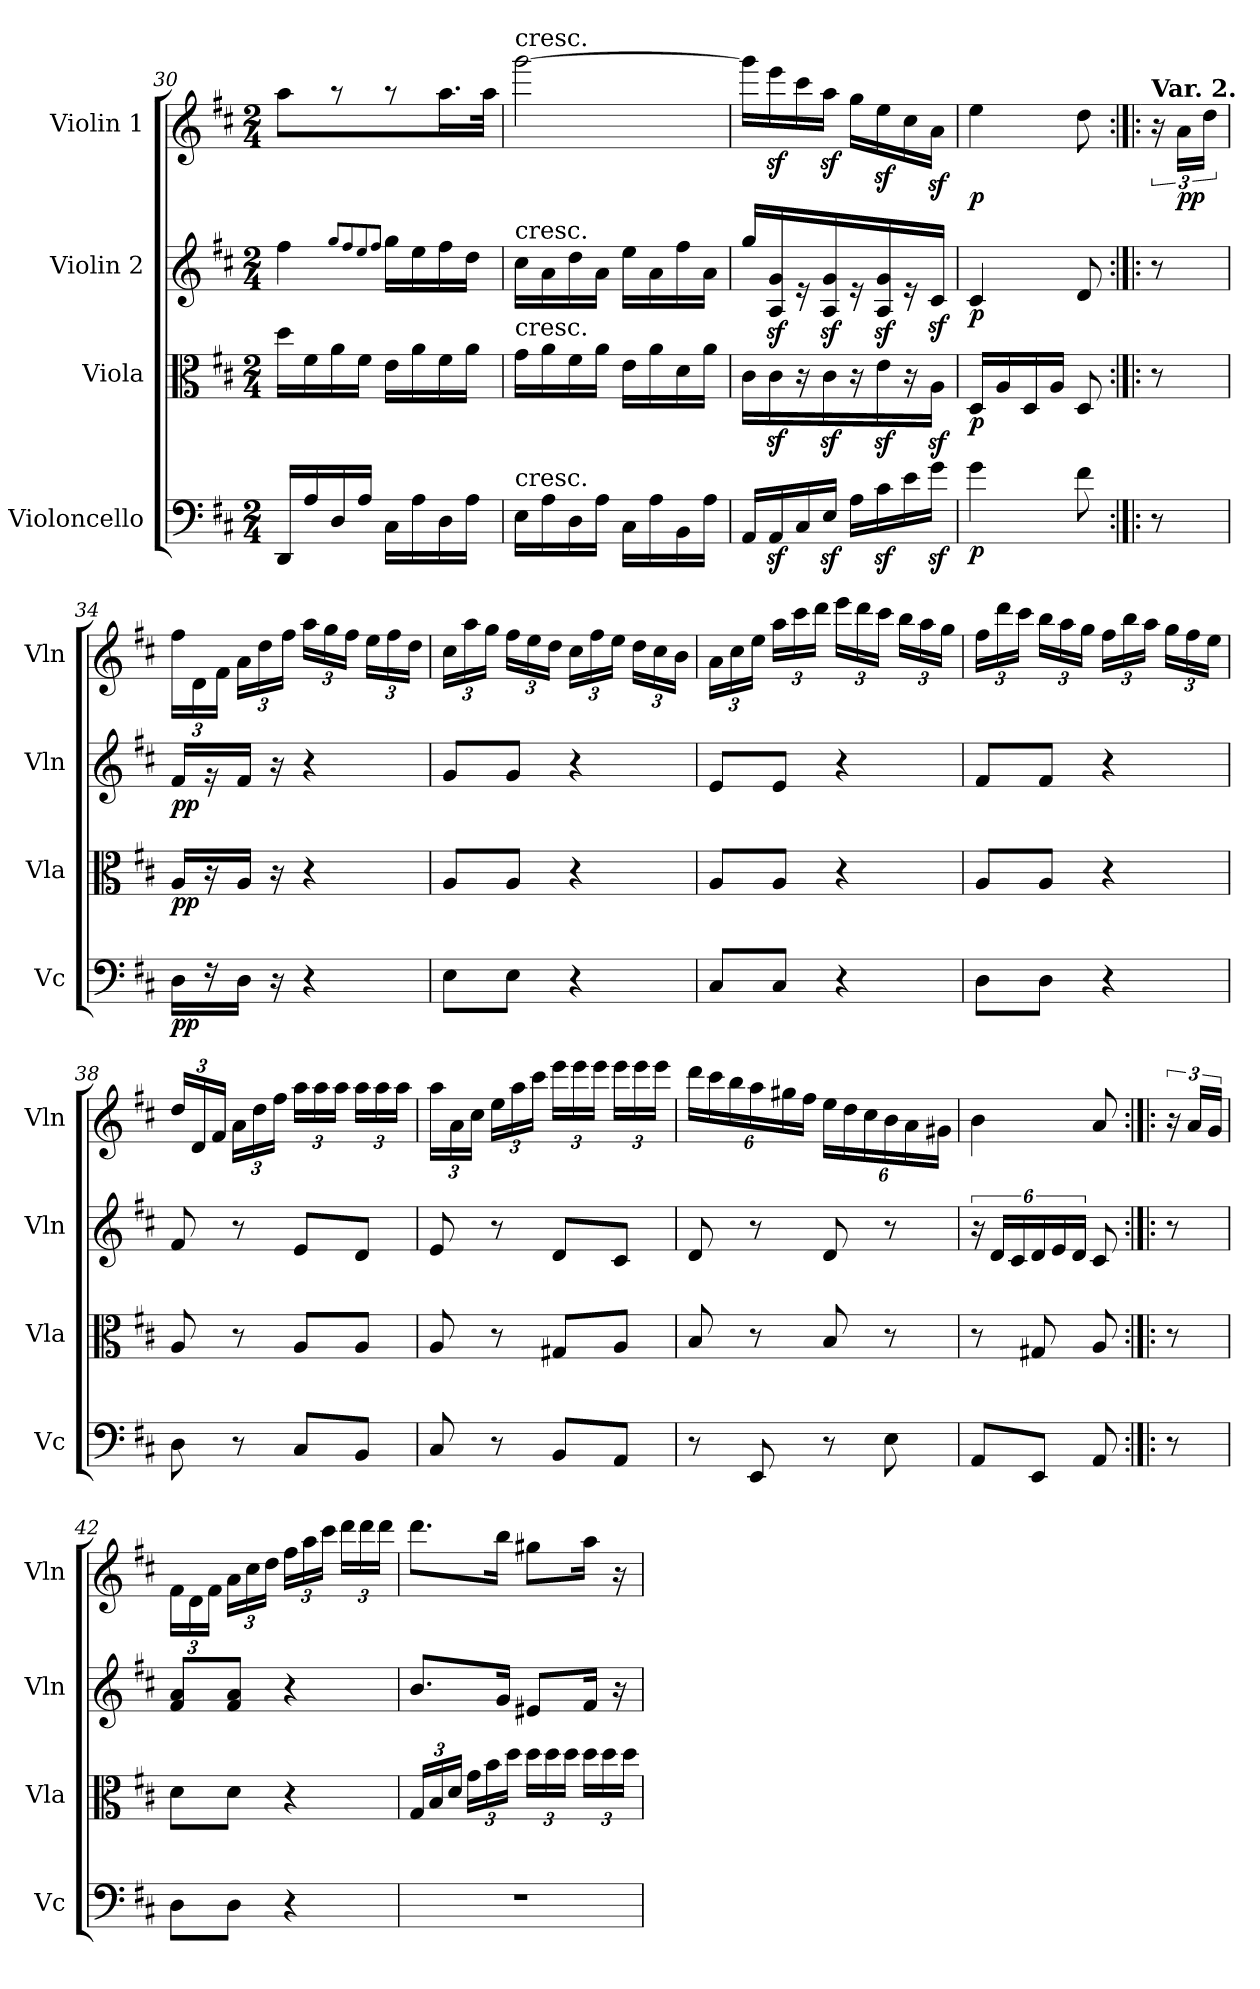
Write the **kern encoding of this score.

**kern	**dynam	**kern	**dynam	**kern	**dynam	**kern	**dynam
*part4	*part4	*part3	*part3	*part2	*part2	*part1	*part1
*staff4	*staff4	*staff3	*staff3	*staff2	*staff2	*staff1	*staff1
*I"Violoncello	*	*I"Viola	*	*I"Violin 2	*	*I"Violin 1	*
*I'Vc	*	*I'Vla	*	*I'Vln	*	*I'Vln	*
!!LO:PB:g=z
*clefF4	*	*clefC3	*	*clefG2	*	*clefG2	*
*k[f#c#]	*	*k[f#c#]	*	*k[f#c#]	*	*k[f#c#]	*
*D:	*	*D:	*	*D:	*	*D:	*
*M2/4	*	*M2/4	*	*M2/4	*	*M2/4	*
=30	=30	=30	=30	=30	=30	=30	=30
16DD/LL	.	16dd\LL	.	4ff#\	.	8aa\L	.
16A/	.	16f#\	.	.	.	.	.
16D/	.	16a\	.	.	.	8r	.
16A/JJ	.	16f#\JJ	.	.	.	.	.
.	.	.	.	8qgg/L	.	.	.
.	.	.	.	8qff#/	.	.	.
.	.	.	.	8qee/	.	.	.
.	.	.	.	8qff#/J	.	.	.
16C#\LL	.	16e\LL	.	16gg\LL	.	8r	.
16A\	.	16a\	.	16ee\	.	.	.
16D\	.	16f#\	.	16ff#\	.	16.aa\L	.
16A\JJ	.	16a\JJ	.	16dd\JJ	.	.	.
.	.	.	.	.	.	32aa\JJk	.
!!LO:PB:g=z
=31	=31	=31	=31	=31	=31	=31	=31
!	!	!	!	!	!	!LO:TX:a:t=cresc.	!
!	!	!	!	!LO:TX:a:t=cresc.	!	!	!
!	!	!LO:TX:a:t=cresc.	!	!	!	!	!
!LO:TX:a:t=cresc.	!	!	!	!	!	!	!
16E\LL	.	16g\LL	.	16cc#\LL	.	[2ggg\	.
16A\	.	16a\	.	16a\	.	.	.
16D\	.	16f#\	.	16dd\	.	.	.
16A\JJ	.	16a\JJ	.	16a\JJ	.	.	.
16C#\LL	.	16e\LL	.	16ee\LL	.	.	.
16A\	.	16a\	.	16a\	.	.	.
16BB\	.	16d\	.	16ff#\	.	.	.
16A\JJ	.	16a\JJ	.	16a\JJ	.	.	.
=32	=32	=32	=32	=32	=32	=32	=32
16AA/LL	.	16c#\LL	.	16gg/LL	.	16ggg\LL]	.
16AAz</	.	16c#z<\J	.	16A/z< 16g/z<J	.	16eeez<\	.
16C#/	.	16r	.	16r	.	16ccc#\	.
16Ez</JJ	.	16c#z<\k	.	16A/z< 16g/z<k	.	16aaz<\JJ	.
16A\LL	.	16r	.	16r	.	16gg\LL	.
16c#z<\	.	16ez<\k	.	16A/z< 16g/z<k	.	16eez<\	.
16e\	.	16r	.	16r	.	16cc#\	.
16gz<\JJ	.	16Az<\Jk	.	16c#z</Jk	.	16az<\JJ	.
=33	=33	=33	=33	=33	=33	=33	=33
!	!LO:DY:b	!	!LO:DY:b	!	!LO:DY:b	!	!LO:DY:b
4g\	p	16D/LL	p	4c#/	p	4ee\	p
.	.	16A/	.	.	.	.	.
.	.	16D/	.	.	.	.	.
.	.	16A/JJ	.	.	.	.	.
8f#\	.	8D/	.	8d/	.	8dd\	.
=33X4:|!|:	=33X4:|!|:	=33X4:|!|:	=33X4:|!|:	=33X4:|!|:	=33X4:|!|:	=33X4:|!|:	=33X4:|!|:
!	!	!	!	!	!	!LO:TX:a:B:t=Var. 2.	!
8r	.	8r	.	8r	.	24r	.
!	!	!	!	!	!	!	!LO:DY:b
.	.	.	.	.	.	24a\LL	pp
.	.	.	.	.	.	24dd\JJ	.
!!LO:LB:g=z
=34	=34	=34	=34	=34	=34	=34	=34
*	*	*	*	*	*	*Xbrackettup	*
!	!LO:DY:b	!	!LO:DY:b	!	!LO:DY:b	!	!
16D\KL	pp	16A/KL	pp	16f#/KL	pp	24ff#\LL	.
.	.	.	.	.	.	24d\	.
16r	.	16r	.	16r	.	.	.
.	.	.	.	.	.	24f#\JJ	.
16D\Jk	.	16A/Jk	.	16f#/Jk	.	24a\LL	.
.	.	.	.	.	.	24dd\	.
16r	.	16r	.	16r	.	.	.
.	.	.	.	.	.	24ff#\JJ	.
4r	.	4r	.	4r	.	24aa\LL	.
.	.	.	.	.	.	24gg\	.
.	.	.	.	.	.	24ff#\JJ	.
.	.	.	.	.	.	24ee\LL	.
.	.	.	.	.	.	24ff#\	.
.	.	.	.	.	.	24dd\JJ	.
!!LO:PB:g=z
=35	=35	=35	=35	=35	=35	=35	=35
8E\L	.	8A/L	.	8g/L	.	24cc#\LL	.
.	.	.	.	.	.	24aa\	.
.	.	.	.	.	.	24gg\JJ	.
8E\J	.	8A/J	.	8g/J	.	24ff#\LL	.
.	.	.	.	.	.	24ee\	.
.	.	.	.	.	.	24dd\JJ	.
4r	.	4r	.	4r	.	24cc#\LL	.
.	.	.	.	.	.	24ff#\	.
.	.	.	.	.	.	24ee\JJ	.
.	.	.	.	.	.	24dd\LL	.
.	.	.	.	.	.	24cc#\	.
.	.	.	.	.	.	24b\JJ	.
=36	=36	=36	=36	=36	=36	=36	=36
8C#/L	.	8A/L	.	8e/L	.	24a\LL	.
.	.	.	.	.	.	24cc#\	.
.	.	.	.	.	.	24ee\JJ	.
8C#/J	.	8A/J	.	8e/J	.	24aa\LL	.
.	.	.	.	.	.	24ccc#\	.
.	.	.	.	.	.	24ddd\JJ	.
4r	.	4r	.	4r	.	24eee\LL	.
.	.	.	.	.	.	24ddd\	.
.	.	.	.	.	.	24ccc#\JJ	.
.	.	.	.	.	.	24bb\LL	.
.	.	.	.	.	.	24aa\	.
.	.	.	.	.	.	24gg\JJ	.
!!LO:LB:g=z
=37	=37	=37	=37	=37	=37	=37	=37
8D\L	.	8A/L	.	8f#/L	.	24ff#\LL	.
.	.	.	.	.	.	24ddd\	.
.	.	.	.	.	.	24ccc#\JJ	.
8D\J	.	8A/J	.	8f#/J	.	24bb\LL	.
.	.	.	.	.	.	24aa\	.
.	.	.	.	.	.	24gg\JJ	.
4r	.	4r	.	4r	.	24ff#\LL	.
.	.	.	.	.	.	24bb\	.
.	.	.	.	.	.	24aa\JJ	.
.	.	.	.	.	.	24gg\LL	.
.	.	.	.	.	.	24ff#\	.
.	.	.	.	.	.	24ee\JJ	.
!!LO:PB:g=z
=38	=38	=38	=38	=38	=38	=38	=38
8D\	.	8A/	.	8f#/	.	24dd/LL	.
.	.	.	.	.	.	24d/	.
.	.	.	.	.	.	24f#/JJ	.
8r	.	8r	.	8r	.	24a\LL	.
.	.	.	.	.	.	24dd\	.
.	.	.	.	.	.	24ff#\JJ	.
8C#/L	.	8A/L	.	8e/L	.	24aa\LL	.
.	.	.	.	.	.	24aa\	.
.	.	.	.	.	.	24aa\JJ	.
8BB/J	.	8A/J	.	8d/J	.	24aa\LL	.
.	.	.	.	.	.	24aa\	.
.	.	.	.	.	.	24aa\JJ	.
=39	=39	=39	=39	=39	=39	=39	=39
8C#/	.	8A/	.	8e/	.	24aa\LL	.
.	.	.	.	.	.	24a\	.
.	.	.	.	.	.	24cc#\JJ	.
8r	.	8r	.	8r	.	24ee\LL	.
.	.	.	.	.	.	24aa\	.
.	.	.	.	.	.	24ccc#\JJ	.
8BB/L	.	8G#X/L	.	8d/L	.	24eee\LL	.
.	.	.	.	.	.	24eee\	.
.	.	.	.	.	.	24eee\JJ	.
8AA/J	.	8A/J	.	8c#/J	.	24eee\LL	.
.	.	.	.	.	.	24eee\	.
.	.	.	.	.	.	24eee\JJ	.
!!LO:PB:g=z
=40	=40	=40	=40	=40	=40	=40	=40
8r	.	8B/	.	8d/	.	24ddd\LL	.
.	.	.	.	.	.	24ccc#\	.
.	.	.	.	.	.	24bb\	.
8EE/	.	8r	.	8r	.	24aa\	.
.	.	.	.	.	.	24gg#X\	.
.	.	.	.	.	.	24ff#\JJ	.
8r	.	8B/	.	8d/	.	24ee\LL	.
.	.	.	.	.	.	24dd\	.
.	.	.	.	.	.	24cc#\	.
8E\	.	8r	.	8r	.	24b\	.
.	.	.	.	.	.	24a\	.
.	.	.	.	.	.	24g#X\JJ	.
=41	=41	=41	=41	=41	=41	=41	=41
8AA/L	.	8r	.	24r	.	4b\	.
.	.	.	.	24d/LL	.	.	.
.	.	.	.	24c#/	.	.	.
8EE/J	.	8G#X/	.	24d/	.	.	.
.	.	.	.	24e/	.	.	.
.	.	.	.	24d/JJ	.	.	.
8AA/	.	8A/	.	8c#/	.	8a/	.
=41X5:|!|:	=41X5:|!|:	=41X5:|!|:	=41X5:|!|:	=41X5:|!|:	=41X5:|!|:	=41X5:|!|:	=41X5:|!|:
*	*	*	*	*	*	*brackettup	*
8r	.	8r	.	8r	.	24r	.
.	.	.	.	.	.	24a/LL	.
.	.	.	.	.	.	24g/JJ	.
!!LO:LB:g=z
=42	=42	=42	=42	=42	=42	=42	=42
*	*	*	*	*	*	*Xbrackettup	*
8D\L	.	8d\L	.	8f#/ 8a/L	.	24f#\LL	.
.	.	.	.	.	.	24d\	.
.	.	.	.	.	.	24f#\JJ	.
8D\J	.	8d\J	.	8f#/ 8a/J	.	24a\LL	.
.	.	.	.	.	.	24cc#\	.
.	.	.	.	.	.	24dd\JJ	.
4r	.	4r	.	4r	.	24ff#\LL	.
.	.	.	.	.	.	24aa\	.
.	.	.	.	.	.	24ccc#\JJ	.
.	.	.	.	.	.	24ddd\LL	.
.	.	.	.	.	.	24ddd\	.
.	.	.	.	.	.	24ddd\JJ	.
=43	=43	=43	=43	=43	=43	=43	=43
*	*	*Xbrackettup	*	*	*	*	*
2r	.	24G/LL	.	8.b/L	.	8.ddd\L	.
.	.	24B/	.	.	.	.	.
.	.	24d/JJ	.	.	.	.	.
.	.	24g\LL	.	.	.	.	.
.	.	24b\	.	.	.	.	.
.	.	.	.	16g/Jk	.	16bb\Jk	.
.	.	24dd\JJ	.	.	.	.	.
.	.	24dd\LL	.	8e#X/L	.	8gg#X\L	.
.	.	24dd\	.	.	.	.	.
.	.	24dd\JJ	.	.	.	.	.
.	.	24dd\LL	.	16f#/Jk	.	16aa\Jk	.
.	.	24dd\	.	.	.	.	.
.	.	.	.	16r	.	16r	.
.	.	24dd\JJ	.	.	.	.	.
=	=	=	=	=	=	=	=
*-	*-	*-	*-	*-	*-	*-	*-
